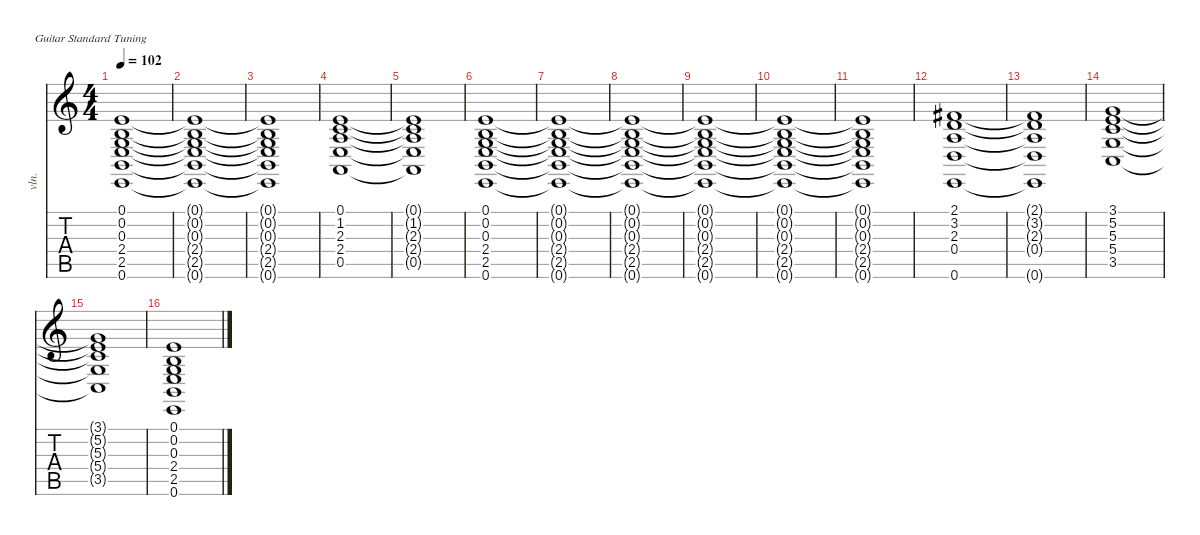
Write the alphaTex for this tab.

\defaultSystemsLayout 4
\hideDynamics
\bracketExtendMode nobrackets
\otherSystemsTrackNameOrientation horizontal
\track ("Jon Carin" "vln.") {instrument stringensemble1}
\staff {score tabs}
\tuning (E4 B3 G3 D3 A2 E2)
\ts (4 4)
\tempo 102
\clef g2
\ks c
(0.1{t} 0.2{t} 0.3{t} 2.4{t} 2.5{t} 0.6{t}).1{dy f} |
(0.1{t} 0.2{t} 0.3{t} 2.4{t} 2.5{t} 0.6{t}).1 |
(0.1{t} 0.2{t} 0.3{t} 2.4{t} 2.5{t} 0.6{t}).1 |
(0.1 1.2 2.3 2.4 0.5).1 |
(0.1{t} 1.2{t} 2.3{t} 2.4{t} 0.5{t}).1 |
(0.1 0.2 0.3 2.4 2.5 0.6).1 |
(0.1{t} 0.2{t} 0.3{t} 2.4{t} 2.5{t} 0.6{t}).1 |
(0.1{t} 0.2{t} 0.3{t} 2.4{t} 2.5{t} 0.6{t}).1 |
(0.1{t} 0.2{t} 0.3{t} 2.4{t} 2.5{t} 0.6{t}).1 |
(0.1{t} 0.2{t} 0.3{t} 2.4{t} 2.5{t} 0.6{t}).1 |
(0.1{t} 0.2{t} 0.3{t} 2.4{t} 2.5{t} 0.6{t}).1 |
(2.1{acc #} 3.2 2.3 0.4 0.6).1 |
(2.1{t acc #} 3.2{t} 2.3{t} 0.4{t} 0.6{t}).1 |
(3.1 5.2 5.3 5.4 3.5).1 |
(3.1{t} 5.2{t} 5.3{t} 5.4{t} 3.5{t}).1 |
(0.1 0.2 0.3 2.4 2.5 0.6).1
